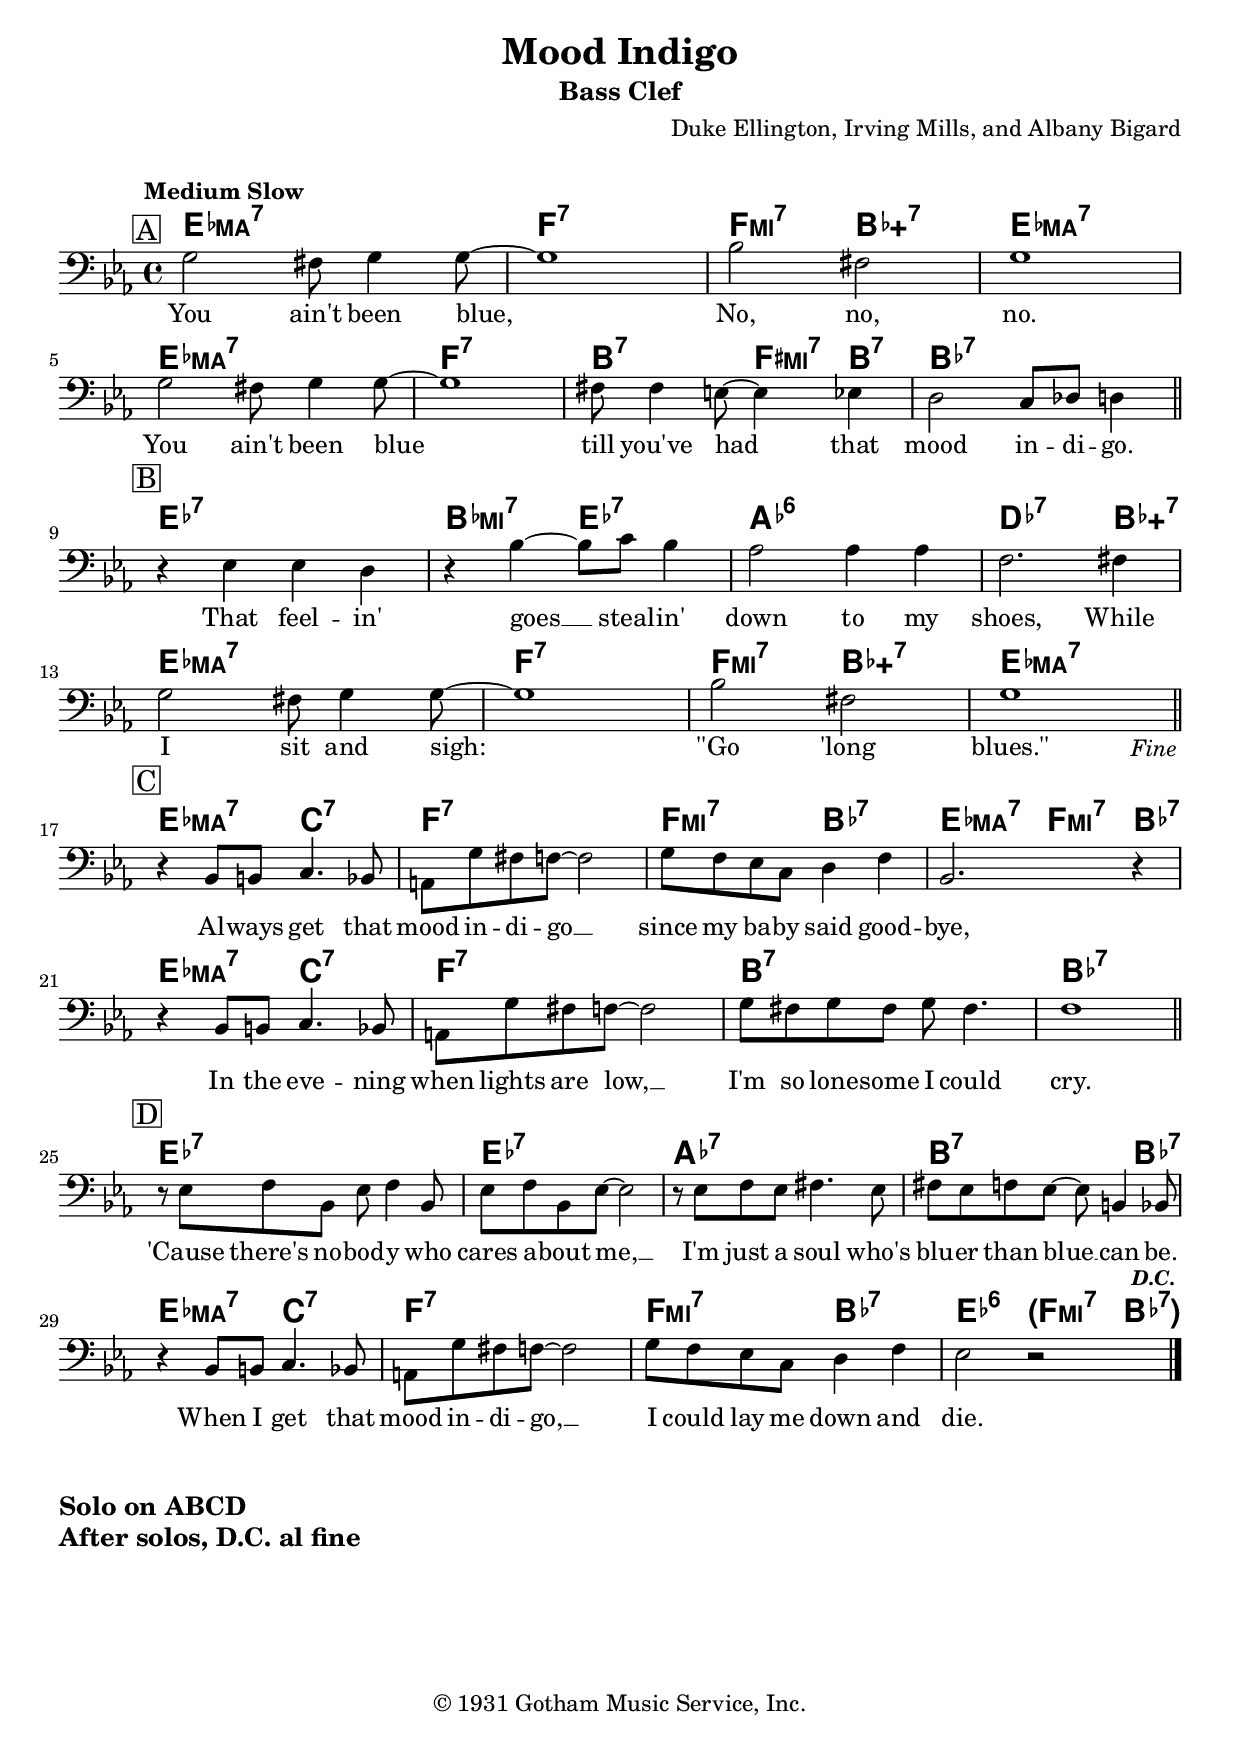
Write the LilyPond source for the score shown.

\version "2.24.0"

\include "english.ly"

instrument = "Bass Clef"
whatKey = ef
whatClef = "bass"

%% -*- Mode: LilyPond -*-

\include "lead-sheets.ily"

\header {
  title = "Mood Indigo"
  subtitle = \instrument
  poet = ""
  composer = "Duke Ellington, Irving Mills, and Albany Bigard"
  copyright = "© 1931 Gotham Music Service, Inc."
}

refrainLyrics = \lyricmode {
You ain't been blue, No, no, no.
You ain't been blue
till you've had that mood in -- di -- go.
That feel -- in' goes __ steal -- in' down to my shoes,
While I sit and sigh: ''Go 'long blues.''

Al -- ways get that mood in -- di -- go __
since my ba -- by said good -- bye,
In the eve -- ning when lights are low, __
I'm so lone -- some I could cry.

'Cause there's no -- bod -- y who cares a -- bout me, __
I'm just a soul who's blu -- er than blue __ can be.
When I get that mood in -- di -- go, __
I could lay me down and die.
}

refrainChords = \chordmode {
  af1:maj7 bf1:7 bf2:m7 ef2:7.5+ af1:maj7
  af1:maj7 bf1:7 e2:7 b4:m7 e4:7 ef1:7
  
  af1:7 ef2:m7 af2:7 df1:6 gf2.:7 ef4:7.5+
  af1:maj7 bf1:7 bf2:m7 ef2:7.5+ af1:maj7
  
  af2:maj7 f2:7 bf1:7 bf2:m7 ef2:7 af2:maj7 bf4:m7 ef4:7
  af2:maj7 f2:7 bf1:7 e1:7 ef1:7
  
  af1:7 af1:7 df1:7 e2.:7 ef4:7
  af2:maj7 f2:7 bf1:7 bf2:m7 ef2:7 af2:6

  \chordOpenParen{ bf4:m7 }
  \chordCloseParen{ ef4:7 }
}

refrainKey = af

refrainMelody = \relative f' {
  \time 4/4
  \key \refrainKey \major
  \clef \whatClef
  \tempo "Medium Slow"

  \mark \markup{ \box "A" }
  
  c2 b8 c4 c8~ | c1 | ef2 b2 | c1 |
  \break
  c2 b8 c4 c8~ | c1 | b8 b4 a8~ a4 af4 | g2 f8 gf8 g4 |
  
  \bar "||"
  \break

  \mark \markup{ \box "B" }
  
  r4 af4 af4 g4 | r4 ef'4~ ef8 f8 ef4 | df2 df4 df4 | bf2. b4 |
  \break
  c2 b8 c4 c8~ | c1 | ef2 b2 | c1 \fine |
  
  \bar "||"
  \break

  \mark \markup{ \box "C" }
  
  r4 ef,8 e8 f4. ef8 | d8 c'8 b8 bf8~ bf2 | c8 bf8 af8 f8 g4 bf4 | ef,2. r4 |
  \break
  r4 ef8 e8 f4. ef8 | d8 c'8 b8 bf8~ bf2 | c8 b8 c8 b8 c8 b4. | bf1 |
  
  \bar "||"
  \break

  \mark \markup{ \box "D" }
  
  r8 af8 bf8 ef,8 af8 bf4 ef,8 | af8 bf8 ef,8 af8~ af2 | r8 af8 bf8 af8 b4. af8 | b8 af8 bf8 af8~ af8 e4 ef8 |
  \break
  r4 ef8 e8 f4. ef8 | d8 c'8 b8 bf8~ bf2 | c8 bf8 af8 f8 g4 bf4 | af2 r2\daCapoNoCoda |

  \bar "|."
}

\include "paper.ily"

\markup {
  % Leave a gap after the header
  \vspace #1
}

\include "refrain.ily"

\markup {
  \column {
    \vspace #1
    \line { \large { \bold "Solo on ABCD" } }
    \line { \large { \bold "After solos, D.C. al fine" } } } }

